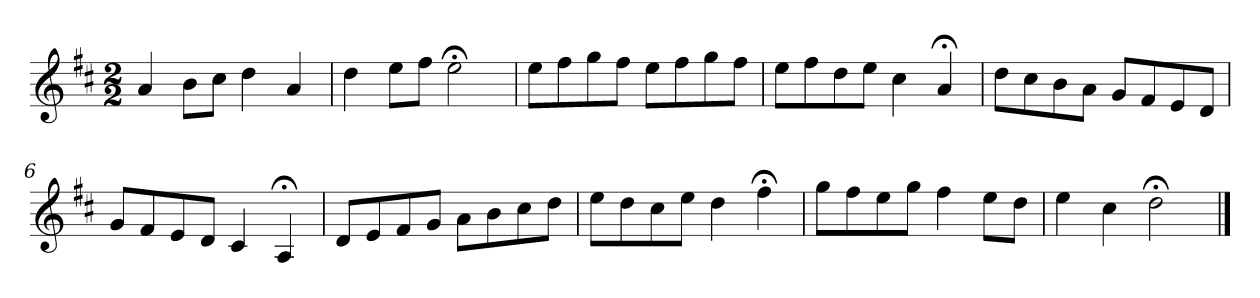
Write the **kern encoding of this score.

**kern
*part1
*staff1
*k[f#c#]
*D:
*M2/2
*MM120
=1
4a
8bL
8cc#J
4dd
4a
=2
4dd
8eeL
8ff#J
2ee;<
=3
8eeL
8ff#
8gg
8ff#J
8eeL
8ff#
8gg
8ff#J
=4
8eeL
8ff#
8dd
8eeJ
4cc#
4a;<
=5
8ddL
8cc#
8b
8aJ
8gL
8f#
8e
8dJ
=6
8gL
8f#
8e
8dJ
4c#
4A;<
=7
8dL
8e
8f#
8gJ
8aL
8b
8cc#
8ddJ
=8
8eeL
8dd
8cc#
8eeJ
4dd
4ff#;<
=9
8ggL
8ff#
8ee
8ggJ
4ff#
8eeL
8ddJ
=10
4ee
4cc#
2dd;<
==
*-
